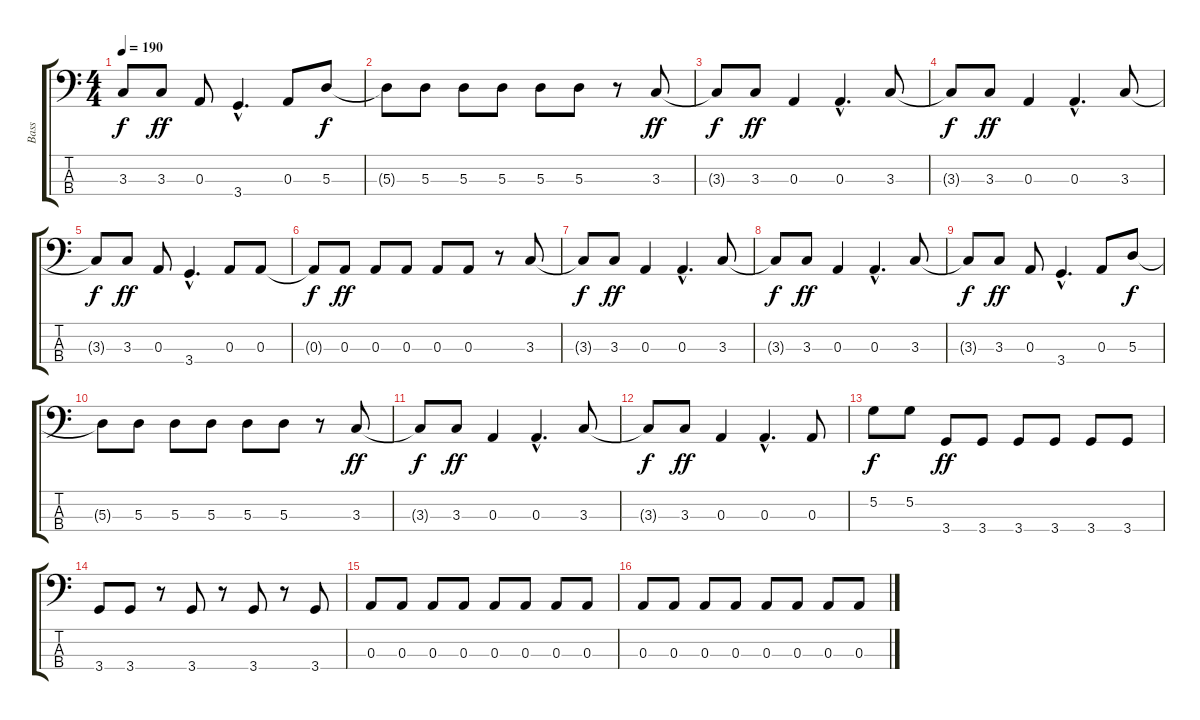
\track ("Bass" "Bass") {instrument electricbasspick}
\staff {score tabs}
\tuning (G2 D2 A1 E1) {hide}
\ts (4 4)
\tempo 190
\clef f4
\ks c
3.3{t}.8{dy f} 3.3.8{dy ff} 0.3.8 3.4{hac}.4{d} 0.3.8 5.3.8{dy f} |
5.3{t}.8 5.3.8 5.3.8 5.3.8 5.3.8 5.3.8 r.8 3.3.8{dy ff} |
3.3{t}.8{dy f} 3.3.8{dy ff} 0.3.4 0.3{hac}.4{d} 3.3.8 |
3.3{t}.8{dy f} 3.3.8{dy ff} 0.3.4 0.3{hac}.4{d} 3.3.8 |
3.3{t}.8{dy f} 3.3.8{dy ff} 0.3.8 3.4{hac}.4{d} 0.3.8 0.3.8 |
0.3{t}.8{dy f} 0.3.8{dy ff} 0.3.8 0.3.8 0.3.8 0.3.8 r.8 3.3.8 |
3.3{t}.8{dy f} 3.3.8{dy ff} 0.3.4 0.3{hac}.4{d} 3.3.8 |
3.3{t}.8{dy f} 3.3.8{dy ff} 0.3.4 0.3{hac}.4{d} 3.3.8 |
3.3{t}.8{dy f} 3.3.8{dy ff} 0.3.8 3.4{hac}.4{d} 0.3.8 5.3.8{dy f} |
5.3{t}.8 5.3.8 5.3.8 5.3.8 5.3.8 5.3.8 r.8 3.3.8{dy ff} |
3.3{t}.8{dy f} 3.3.8{dy ff} 0.3.4 0.3{hac}.4{d} 3.3.8 |
3.3{t}.8{dy f} 3.3.8{dy ff} 0.3.4 0.3{hac}.4{d} 0.3.8 |
5.2.8{dy f} 5.2.8 3.4.8{dy ff} 3.4.8 3.4.8 3.4.8 3.4.8 3.4.8 |
3.4.8 3.4.8 r.8 3.4.8 r.8 3.4.8 r.8 3.4.8 |
0.3.8 0.3.8 0.3.8 0.3.8 0.3.8 0.3.8 0.3.8 0.3.8 |
0.3.8 0.3.8 0.3.8 0.3.8 0.3.8 0.3.8 0.3.8 0.3.8
